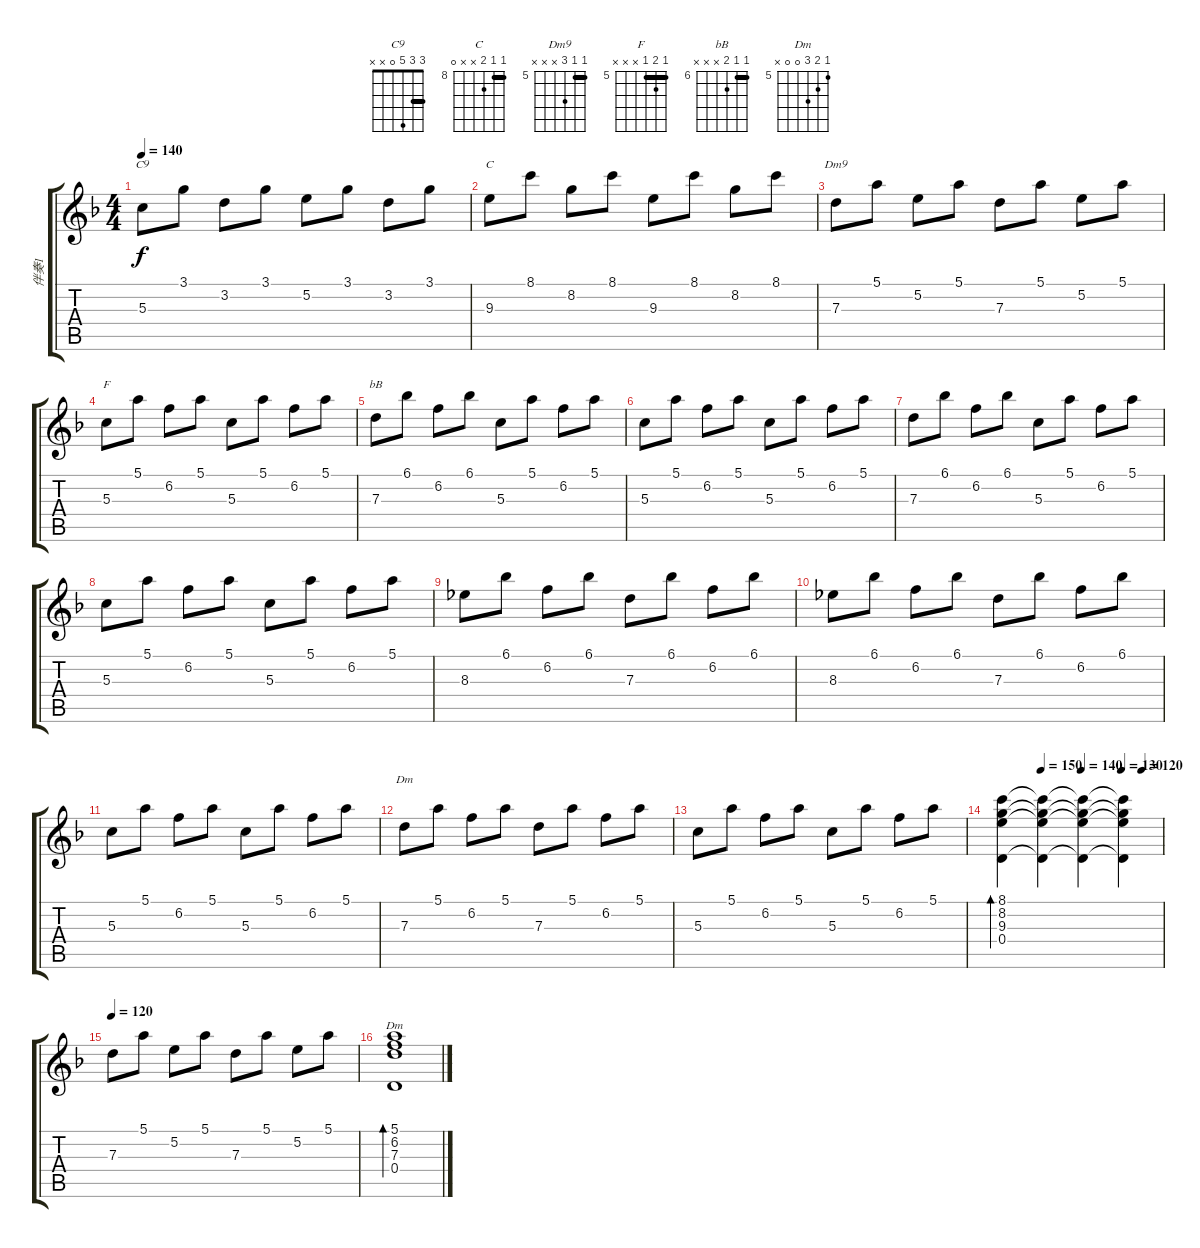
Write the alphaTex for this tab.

\track ("伴奏1" "伴奏1") {instrument acousticguitarsteel}
\staff {score tabs}
\tuning (E4 B3 G3 D3 A2 E2) {hide}
\chord ("C9" 3 3 5 0 x x) {barre 3}
\chord ("C" 8 8 9 x x 0) {firstfret 8 barre 8}
\chord ("Dm9" 5 5 7 x x x) {firstfret 5 barre 5}
\chord ("F" 5 6 5 x x x) {firstfret 5 barre 5}
\chord ("bB" 6 6 7 x x x) {firstfret 6 barre 6}
\chord ("Dm" 5 6 7 0 x x) {firstfret 5}
\chord ("Dm" 5 6 7 0 0 x) {firstfret 5}
\ts (4 4)
\tempo 140
\clef g2
\ks dminor
5.3.8{ch "C9" dy f} 3.1.8 3.2.8 3.1.8 5.2.8 3.1.8 3.2.8 3.1.8 |
9.3.8{ch "C"} 8.1.8 8.2.8 8.1.8 9.3.8 8.1.8 8.2.8 8.1.8 |
7.3.8{ch "Dm9"} 5.1.8 5.2.8 5.1.8 7.3.8 5.1.8 5.2.8 5.1.8 |
5.3.8{ch "F"} 5.1.8 6.2.8 5.1.8 5.3.8 5.1.8 6.2.8 5.1.8 |
7.3.8{ch "bB"} 6.1.8 6.2.8 6.1.8 5.3.8 5.1.8 6.2.8 5.1.8 |
5.3.8 5.1.8 6.2.8 5.1.8 5.3.8 5.1.8 6.2.8 5.1.8 |
7.3.8 6.1.8 6.2.8 6.1.8 5.3.8 5.1.8 6.2.8 5.1.8 |
5.3.8 5.1.8 6.2.8 5.1.8 5.3.8 5.1.8 6.2.8 5.1.8 |
8.3.8 6.1.8 6.2.8 6.1.8 7.3.8 6.1.8 6.2.8 6.1.8 |
8.3.8 6.1.8 6.2.8 6.1.8 7.3.8 6.1.8 6.2.8 6.1.8 |
5.3.8 5.1.8 6.2.8 5.1.8 5.3.8 5.1.8 6.2.8 5.1.8 |
7.3.8{ch "Dm"} 5.1.8 6.2.8 5.1.8 7.3.8 5.1.8 6.2.8 5.1.8 |
5.3.8 5.1.8 6.2.8 5.1.8 5.3.8 5.1.8 6.2.8 5.1.8 |
\tempo (150 0.25)
\tempo (140 0.5)
\tempo (130 0.75)
\tempo (120 0.875)
(8.1 8.2 9.3 0.4).4{bd 480} (8.1{t} 8.2{t} 9.3{t} 0.4{t}).4 (8.1{t} 8.2{t} 9.3{t} 0.4{t}).4 (8.1{t} 8.2{t} 9.3{t} 0.4{t}).4 |
\tempo 120
7.3.8 5.1.8 5.2.8 5.1.8 7.3.8 5.1.8 5.2.8 5.1.8 |
(5.1 6.2 7.3 0.4).1{bd 480 ch "Dm"}
